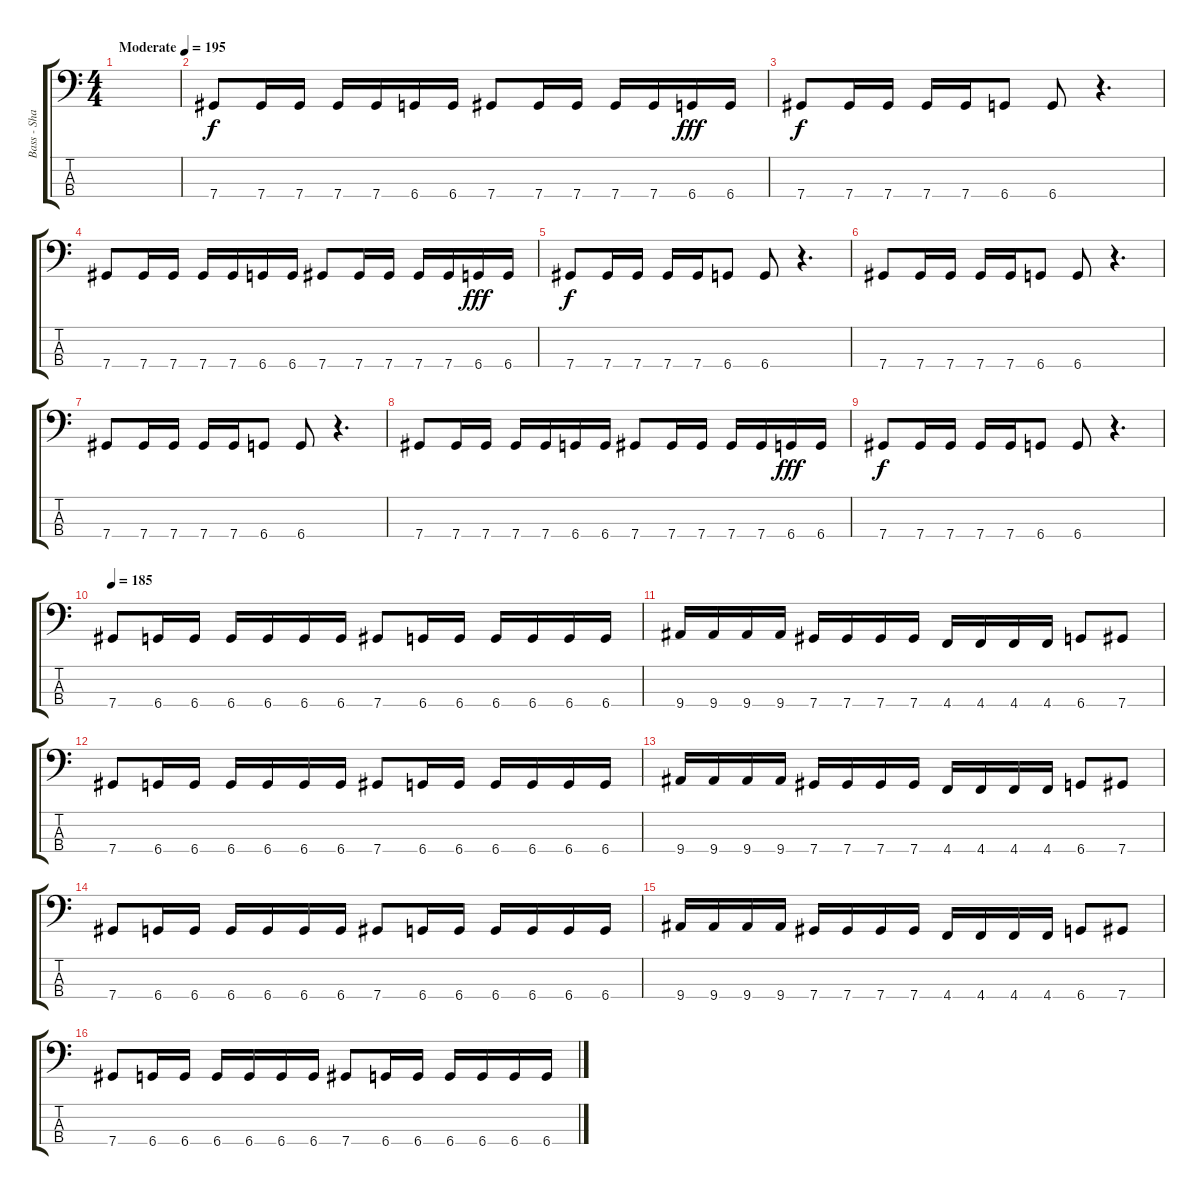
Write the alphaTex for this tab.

\track ("Bass - Shavo" "Bass - Sha") {instrument electricbassfinger}
\staff {score tabs}
\tuning (Gb2 Db2 Ab1 Db1) {hide}
\ts (4 4)
\tempo (195 "Moderate")
\clef f4
\ks c
|
7.4.8 7.4.16 7.4.16 7.4.16 7.4.16 6.4.16 6.4.16 7.4.8 7.4.16 7.4.16 7.4.16 7.4.16 6.4.16{dy fff} 6.4.16 |
7.4.8{dy f} 7.4.16 7.4.16 7.4.16 7.4.16 6.4.8 6.4.8 r.4{d} |
7.4.8 7.4.16 7.4.16 7.4.16 7.4.16 6.4.16 6.4.16 7.4.8 7.4.16 7.4.16 7.4.16 7.4.16 6.4.16{dy fff} 6.4.16 |
7.4.8{dy f} 7.4.16 7.4.16 7.4.16 7.4.16 6.4.8 6.4.8 r.4{d} |
7.4.8 7.4.16 7.4.16 7.4.16 7.4.16 6.4.8 6.4.8 r.4{d} |
7.4.8 7.4.16 7.4.16 7.4.16 7.4.16 6.4.8 6.4.8 r.4{d} |
7.4.8 7.4.16 7.4.16 7.4.16 7.4.16 6.4.16 6.4.16 7.4.8 7.4.16 7.4.16 7.4.16 7.4.16 6.4.16{dy fff} 6.4.16 |
7.4.8{dy f} 7.4.16 7.4.16 7.4.16 7.4.16 6.4.8 6.4.8 r.4{d} |
\tempo 185
7.4.8 6.4.16 6.4.16 6.4.16 6.4.16 6.4.16 6.4.16 7.4.8 6.4.16 6.4.16 6.4.16 6.4.16 6.4.16 6.4.16 |
9.4.16 9.4.16 9.4.16 9.4.16 7.4.16 7.4.16 7.4.16 7.4.16 4.4.16 4.4.16 4.4.16 4.4.16 6.4.8 7.4.8 |
7.4.8 6.4.16 6.4.16 6.4.16 6.4.16 6.4.16 6.4.16 7.4.8 6.4.16 6.4.16 6.4.16 6.4.16 6.4.16 6.4.16 |
9.4.16 9.4.16 9.4.16 9.4.16 7.4.16 7.4.16 7.4.16 7.4.16 4.4.16 4.4.16 4.4.16 4.4.16 6.4.8 7.4.8 |
7.4.8 6.4.16 6.4.16 6.4.16 6.4.16 6.4.16 6.4.16 7.4.8 6.4.16 6.4.16 6.4.16 6.4.16 6.4.16 6.4.16 |
9.4.16 9.4.16 9.4.16 9.4.16 7.4.16 7.4.16 7.4.16 7.4.16 4.4.16 4.4.16 4.4.16 4.4.16 6.4.8 7.4.8 |
7.4.8 6.4.16 6.4.16 6.4.16 6.4.16 6.4.16 6.4.16 7.4.8 6.4.16 6.4.16 6.4.16 6.4.16 6.4.16 6.4.16
